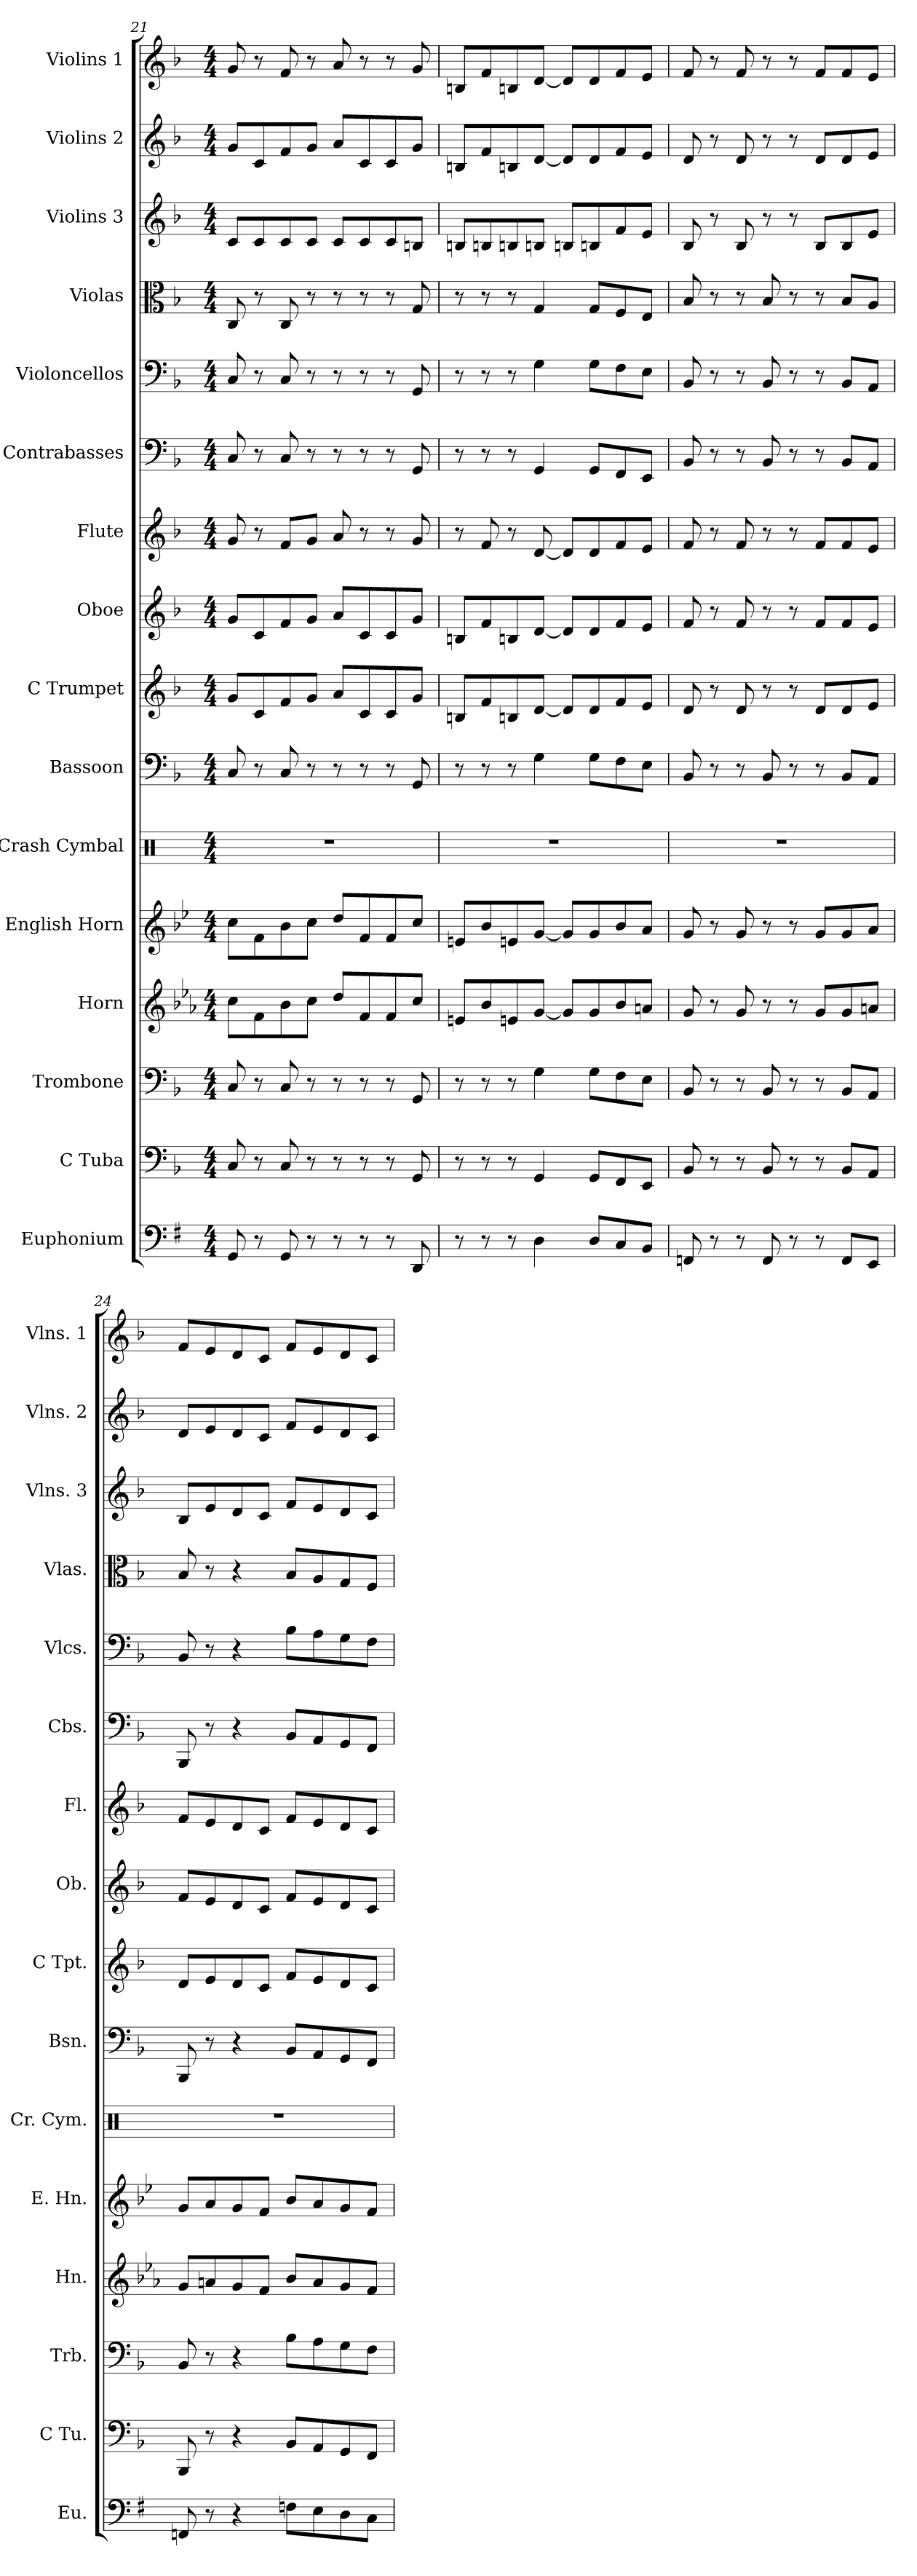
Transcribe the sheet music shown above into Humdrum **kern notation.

**kern	**kern	**kern	**kern	**kern	**kern	**kern	**kern	**kern	**kern	**kern	**kern	**kern	**kern	**kern	**kern
*part16	*part15	*part14	*part13	*part12	*part11	*part10	*part9	*part8	*part7	*part6	*part5	*part4	*part3	*part2	*part1
*staff16	*staff15	*staff14	*staff13	*staff12	*staff11	*staff10	*staff9	*staff8	*staff7	*staff6	*staff5	*staff4	*staff3	*staff2	*staff1
*I"Euphonium	*I"C Tuba	*I"Trombone	*I"Horn	*I"English Horn	*I"Crash Cymbal	*I"Bassoon	*I"C Trumpet	*I"Oboe	*I"Flute	*I"Contrabasses	*I"Violoncellos	*I"Violas	*I"Violins 3	*I"Violins 2	*I"Violins 1
*I'Eu.	*I'C Tu.	*I'Trb.	*I'Hn.	*I'E. Hn.	*I'Cr. Cym.	*I'Bsn.	*I'C Tpt.	*I'Ob.	*I'Fl.	*I'Cbs.	*I'Vlcs.	*I'Vlas.	*I'Vlns. 3	*I'Vlns. 2	*I'Vlns. 1
*clefF4	*clefF4	*clefF4	*clefG2	*	*clefX	*clefF4	*clefG2	*clefG2	*clefG2	*clefF4	*clefF4	*clefC3	*clefG2	*clefG2	*clefG2
*ITrd-3c-5	*	*	*ITrd3c5	*ITrd3c5	*	*	*	*	*	*	*	*	*	*	*
*k[]	*k[b-]	*k[b-]	*k[b-e-]	*k[b-]	*k[]	*k[b-]	*k[b-]	*k[b-]	*k[b-]	*k[b-]	*k[b-]	*k[b-]	*k[b-]	*k[b-]	*k[b-]
*C:	*F:	*F:	*B-:	*F:	*C:	*F:	*F:	*F:	*F:	*F:	*F:	*F:	*F:	*F:	*F:
*M4/4	*M4/4	*M4/4	*M4/4	*M4/4	*M4/4	*M4/4	*M4/4	*M4/4	*M4/4	*M4/4	*M4/4	*M4/4	*M4/4	*M4/4	*M4/4
=21	=21	=21	=21	=21	=21	=21	=21	=21	=21	=21	=21	=21	=21	=21	=21
8C/	8C/	8C/	8g\L	8g\L	1r	8C/	8g/L	8g/L	8g/	8C/	8C/	8C/	8c/L	8g/L	8g/
8r	8r	8r	8c\	8c\	.	8r	8c/	8c/	8r	8r	8r	8r	8c/	8c/	8r
8C/	8C/	8C/	8f\	8f\	.	8C/	8f/	8f/	8f/L	8C/	8C/	8C/	8c/	8f/	8f/
8r	8r	8r	8g\J	8g\J	.	8r	8g/J	8g/J	8g/J	8r	8r	8r	8c/J	8g/J	8r
8r	8r	8r	8a/L	8a/L	.	8r	8a/L	8a/L	8a/	8r	8r	8r	8c/L	8a/L	8a/
8r	8r	8r	8c/	8c/	.	8r	8c/	8c/	8r	8r	8r	8r	8c/	8c/	8r
8r	8r	8r	8c/	8c/	.	8r	8c/	8c/	8r	8r	8r	8r	8c/	8c/	8r
8GG/	8GG/	8GG/	8g/J	8g/J	.	8GG/	8g/J	8g/J	8g/	8GG/	8GG/	8G/	8Bn/J	8g/J	8g/
=22	=22	=22	=22	=22	=22	=22	=22	=22	=22	=22	=22	=22	=22	=22	=22
8r	8r	8r	8Bn/L	8Bn/L	1r	8r	8Bn/L	8Bn/L	8r	8r	8r	8r	8Bn/L	8Bn/L	8Bn/L
8r	8r	8r	8f/	8f/	.	8r	8f/	8f/	8f/	8r	8r	8r	8Bn/	8f/	8f/
8r	8r	8r	8Bn/	8Bn/	.	8r	8Bn/	8Bn/	8r	8r	8r	8r	8Bn/	8Bn/	8Bn/
4G\	4GG/	4G\	[8d/J	[8d/J	.	4G\	[8d/J	[8d/J	[8d/	4GG/	4G\	4G/	8Bn/J	[8d/J	[8d/J
.	.	.	8d/L]	8d/L]	.	.	8d/L]	8d/L]	8d/L]	.	.	.	8Bn/L	8d/L]	8d/L]
8G/L	8GG/L	8G\L	8d/	8d/	.	8G\L	8d/	8d/	8d/	8GG/L	8G\L	8G/L	8Bn/	8d/	8d/
8F/	8FF/	8F\	8f/	8f/	.	8F\	8f/	8f/	8f/	8FF/	8F\	8F/	8f/	8f/	8f/
8E/J	8EE/J	8E\J	8en/J	8e/J	.	8E\J	8e/J	8e/J	8e/J	8EE/J	8E\J	8E/J	8e/J	8e/J	8e/J
!!LO:PB:g=z
=23	=23	=23	=23	=23	=23	=23	=23	=23	=23	=23	=23	=23	=23	=23	=23
8BB-X/	8BB-/	8BB-/	8d/	8d/	1r	8BB-/	8d/	8f/	8f/	8BB-/	8BB-/	8B-/	8B-/	8d/	8f/
8r	8r	8r	8r	8r	.	8r	8r	8r	8r	8r	8r	8r	8r	8r	8r
8r	8r	8r	8d/	8d/	.	8r	8d/	8f/	8f/	8r	8r	8r	8B-/	8d/	8f/
8BB-/	8BB-/	8BB-/	8r	8r	.	8BB-/	8r	8r	8r	8BB-/	8BB-/	8B-/	8r	8r	8r
8r	8r	8r	8r	8r	.	8r	8r	8r	8r	8r	8r	8r	8r	8r	8r
8r	8r	8r	8d/L	8d/L	.	8r	8d/L	8f/L	8f/L	8r	8r	8r	8B-/L	8d/L	8f/L
8BB-/L	8BB-/L	8BB-/L	8d/	8d/	.	8BB-/L	8d/	8f/	8f/	8BB-/L	8BB-/L	8B-/L	8B-/	8d/	8f/
8AA/J	8AA/J	8AA/J	8en/J	8e/J	.	8AA/J	8e/J	8e/J	8e/J	8AA/J	8AA/J	8A/J	8e/J	8e/J	8e/J
=24	=24	=24	=24	=24	=24	=24	=24	=24	=24	=24	=24	=24	=24	=24	=24
8BB-X/	8BBB-/	8BB-/	8d/L	8d/L	1r	8BBB-/	8d/L	8f/L	8f/L	8BBB-/	8BB-/	8B-/	8B-/L	8d/L	8f/L
8r	8r	8r	8en/	8e/	.	8r	8e/	8e/	8e/	8r	8r	8r	8e/	8e/	8e/
4r	4r	4r	8d/	8d/	.	4r	8d/	8d/	8d/	4r	4r	4r	8d/	8d/	8d/
.	.	.	8c/J	8c/J	.	.	8c/J	8c/J	8c/J	.	.	.	8c/J	8c/J	8c/J
8B-X\L	8BB-/L	8B-\L	8f/L	8f/L	.	8BB-/L	8f/L	8f/L	8f/L	8BB-/L	8B-\L	8B-/L	8f/L	8f/L	8f/L
8A\	8AA/	8A\	8e/	8e/	.	8AA/	8e/	8e/	8e/	8AA/	8A\	8A/	8e/	8e/	8e/
8G\	8GG/	8G\	8d/	8d/	.	8GG/	8d/	8d/	8d/	8GG/	8G\	8G/	8d/	8d/	8d/
8F\J	8FF/J	8F\J	8c/J	8c/J	.	8FF/J	8c/J	8c/J	8c/J	8FF/J	8F\J	8F/J	8c/J	8c/J	8c/J
=	=	=	=	=	=	=	=	=	=	=	=	=	=	=	=
*-	*-	*-	*-	*-	*-	*-	*-	*-	*-	*-	*-	*-	*-	*-	*-
